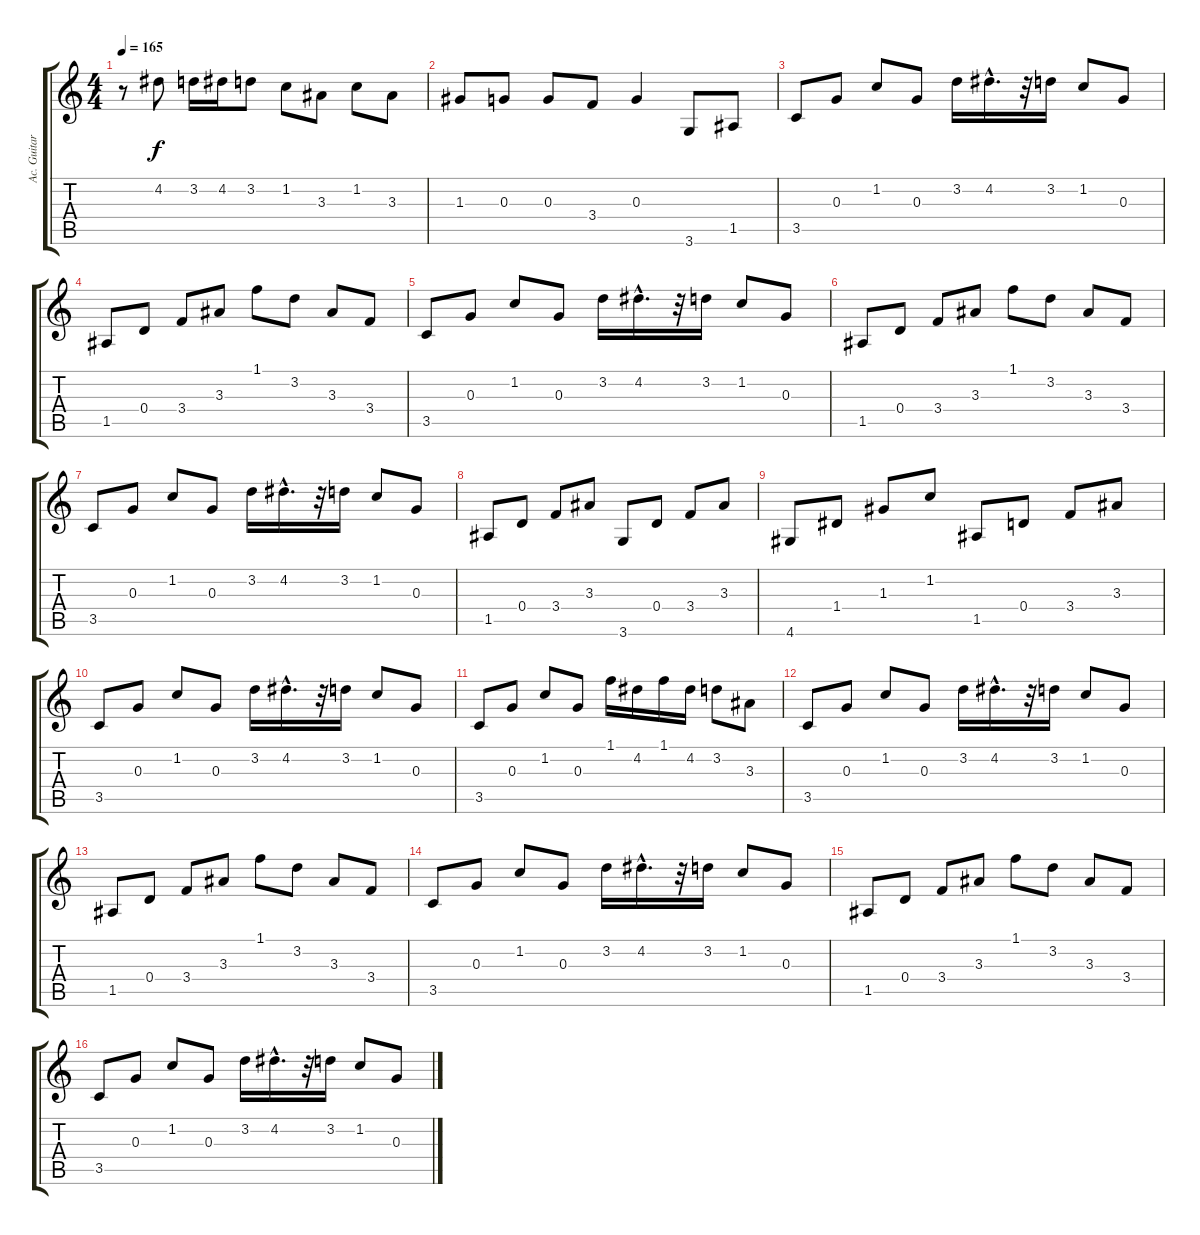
\track ("Ac. Guitar 2" "Ac. Guitar") {instrument acousticguitarsteel}
\staff {score tabs}
\tuning (E4 B3 G3 D3 A2 E2) {hide}
\ts (4 4)
\tempo 165
\clef g2
\ks c
r.8{dy f} 4.2.8 3.2.16 4.2.16 3.2.8 1.2.8 3.3.8 1.2.8 3.3.8 |
1.3.8 0.3.8 0.3.8 3.4.8 0.3.4 3.6.8 1.5.8 |
3.5.8 0.3.8 1.2.8 0.3.8 3.2.16 4.2{hac}.16{d} r.32 3.2.16 1.2.8 0.3.8 |
1.5.8 0.4.8 3.4.8 3.3.8 1.1.8 3.2.8 3.3.8 3.4.8 |
3.5.8 0.3.8 1.2.8 0.3.8 3.2.16 4.2{hac}.16{d} r.32 3.2.16 1.2.8 0.3.8 |
1.5.8 0.4.8 3.4.8 3.3.8 1.1.8 3.2.8 3.3.8 3.4.8 |
3.5.8 0.3.8 1.2.8 0.3.8 3.2.16 4.2{hac}.16{d} r.32 3.2.16 1.2.8 0.3.8 |
1.5.8 0.4.8 3.4.8 3.3.8 3.6.8 0.4.8 3.4.8 3.3.8 |
4.6.8 1.4.8 1.3.8 1.2.8 1.5.8 0.4.8 3.4.8 3.3.8 |
3.5.8 0.3.8 1.2.8 0.3.8 3.2.16 4.2{hac}.16{d} r.32 3.2.16 1.2.8 0.3.8 |
3.5.8 0.3.8 1.2.8 0.3.8 1.1.16 4.2.16 1.1.16 4.2.16 3.2.8 3.3.8 |
3.5.8 0.3.8 1.2.8 0.3.8 3.2.16 4.2{hac}.16{d} r.32 3.2.16 1.2.8 0.3.8 |
1.5.8 0.4.8 3.4.8 3.3.8 1.1.8 3.2.8 3.3.8 3.4.8 |
3.5.8 0.3.8 1.2.8 0.3.8 3.2.16 4.2{hac}.16{d} r.32 3.2.16 1.2.8 0.3.8 |
1.5.8 0.4.8 3.4.8 3.3.8 1.1.8 3.2.8 3.3.8 3.4.8 |
3.5.8 0.3.8 1.2.8 0.3.8 3.2.16 4.2{hac}.16{d} r.32 3.2.16 1.2.8 0.3.8
